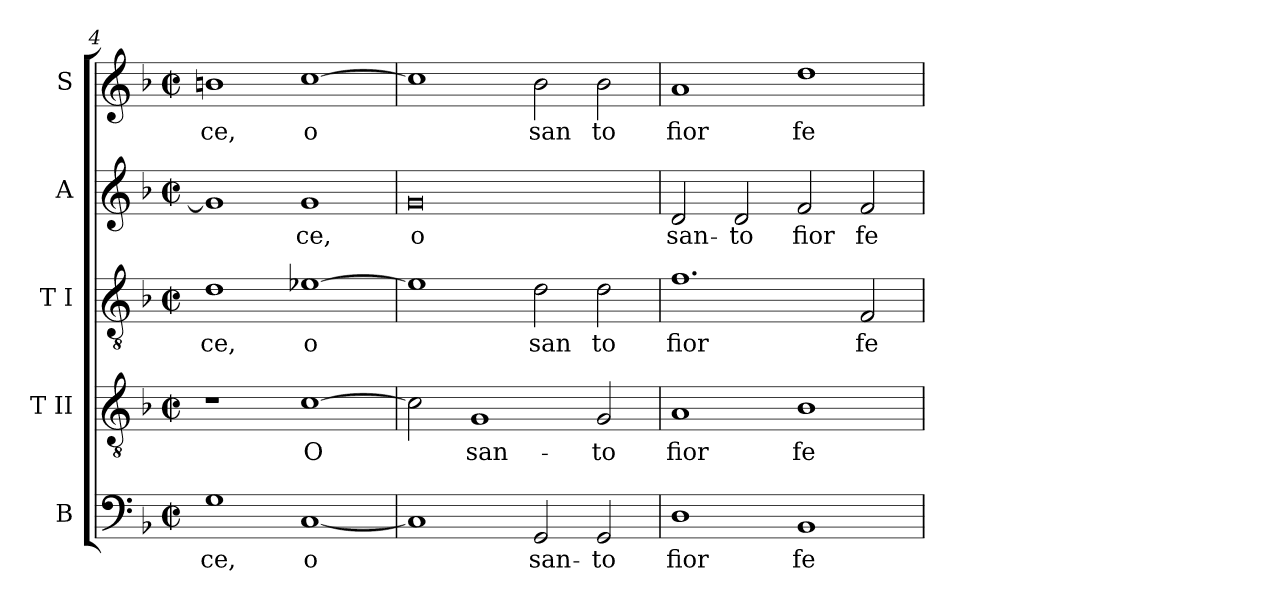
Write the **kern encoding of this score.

**kern	**text	**kern	**text	**kern	**text	**kern	**text	**kern	**text
*part5	*part5	*part4	*part4	*part3	*part3	*part2	*part2	*part1	*part1
*staff5	*staff5	*staff4	*staff4	*staff3	*staff3	*staff2	*staff2	*staff1	*staff1
*I"B	*	*I"T II	*	*I"T I	*	*I"A	*	*I"S	*
*clefF4	*	*clefGv2	*	*clefGv2	*	*clefG2	*	*clefG2	*
*k[b-]	*	*k[b-]	*	*k[b-]	*	*k[b-]	*	*k[b-]	*
*F:	*	*F:	*	*F:	*	*F:	*	*F:	*
*M2/2	*	*M2/2	*	*M2/2	*	*M2/2	*	*M2/2	*
*met(c|)	*	*met(c|)	*	*met(c|)	*	*met(c|)	*	*met(c|)	*
=4	=4	=4	=4	=4	=4	=4	=4	=4	=4
!	!LO:LY:b:cj	!	!	!	!LO:LY:b:cj	!	!LO:LY:b:cj	!	!LO:LY:b:cj
1G	-ce,	1r	.	1d	ce,	1g]	--	1bn	ce,
!	!LO:LY:b:cj	!	!LO:LY:b:cj	!	!LO:LY:b:cj	!	!LO:LY:b:cj	!	!LO:LY:b:cj
[<1C	o	[>1c	O	[>1e-X	o	1g	-ce,	[>1cc	o
=5	=5	=5	=5	=5	=5	=5	=5	=5	=5
!	!LO:LY:b:cj	!	!LO:LY:b:cj	!	!LO:LY:b:cj	!	!LO:LY:b:cj	!	!LO:LY:b:cj
1C]	.	2c\]	.	1e-]	.	0g	o	1cc]	.
!	!	!	!LO:LY:b:cj	!	!	!	!	!	!
.	.	1G	san-	.	.	.	.	.	.
!	!LO:LY:b:cj	!	!	!	!LO:LY:b:cj	!	!	!	!LO:LY:b:cj
2GG/	san-	.	.	2d\	san	.	.	2b-\	san
!	!LO:LY:b:cj	!	!LO:LY:b:cj	!	!LO:LY:b:cj	!	!	!	!LO:LY:b:cj
2GG/	-to	2G/	-to	2d\	to	.	.	2b-\	to
=6	=6	=6	=6	=6	=6	=6	=6	=6	=6
!	!LO:LY:b:cj	!	!LO:LY:b:cj	!	!LO:LY:b:cj	!	!LO:LY:b:cj	!	!LO:LY:b:cj
1D	fior	1A	fior	1.f	fior	2d/	san-	1a	fior
!	!	!	!	!	!	!	!LO:LY:b:cj	!	!
.	.	.	.	.	.	2d/	-to	.	.
!	!LO:LY:b:cj	!	!LO:LY:b:cj	!	!	!	!LO:LY:b:cj	!	!LO:LY:b:cj
1BB-	fe-	1B-	fe-	.	.	2f/	fior	1dd	fe
!	!	!	!	!	!LO:LY:b:cj	!	!LO:LY:b:cj	!	!
.	.	.	.	2F/	fe	2f/	fe-	.	.
=	=	=	=	=	=	=	=	=	=
*-	*-	*-	*-	*-	*-	*-	*-	*-	*-
